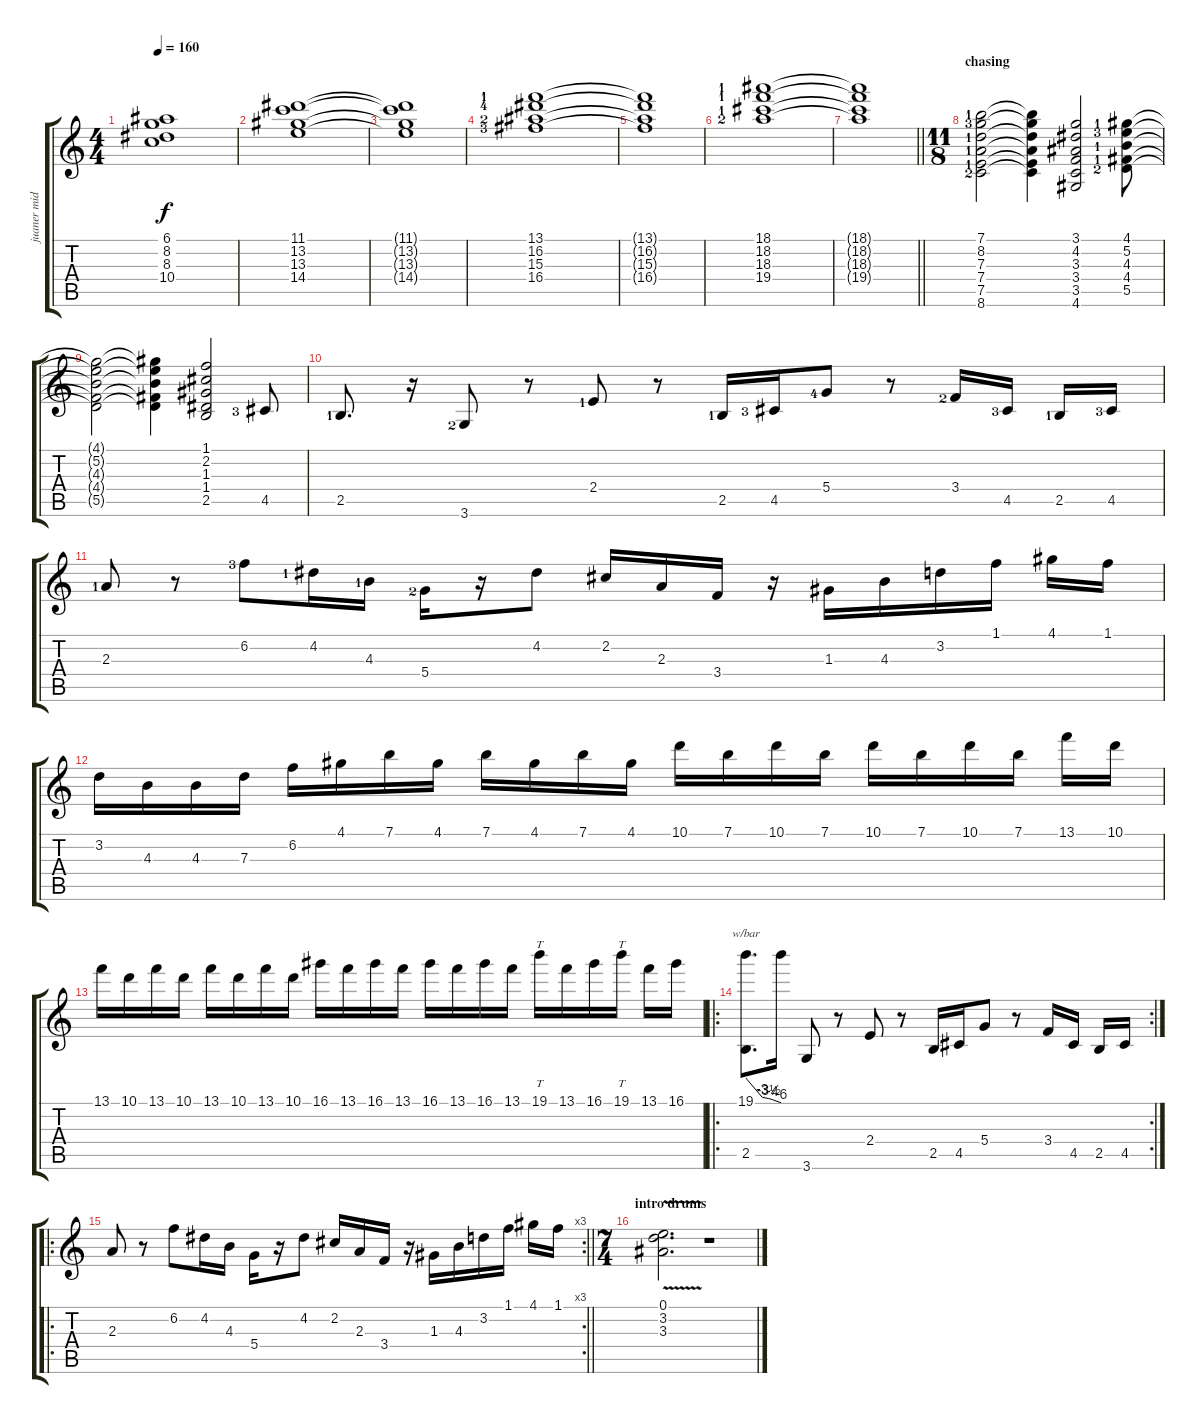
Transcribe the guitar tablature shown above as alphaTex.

\track ("juaner midi guitar 1" "juaner mid") {instrument distortionguitar}
\staff {score tabs}
\tuning (E4 B3 G3 D3 A2 E2) {hide}
\ts (4 4)
\tempo 160
\clef g2
\ks c
(6.1{t} 8.2{t} 8.3{t} 10.4{t}).1{dy f} |
(11.1 13.2 13.3 14.4).1 |
(11.1{t} 13.2{t} 13.3{t} 14.4{t}).1 |
(13.1{lf 2} 16.2{lf 5} 15.3{lf 3} 16.4{lf 4}).1 |
(13.1{t} 16.2{t} 15.3{t} 16.4{t}).1 |
(18.1{lf 2} 18.2{lf 2} 18.3{lf 2} 19.4{lf 3}).1 |
\barLineRight lightlight
(18.1{t} 18.2{t} 18.3{t} 19.4{t}).1 |
\ts (11 8)
\section ("" "chasing")
(7.1{lf 2} 8.2{lf 4} 7.3{lf 2} 7.4{lf 2} 7.5{lf 2} 8.6{lf 3}).2{instrument overdrivenguitar} (7.1{t} 8.2{t} 7.3{t} 7.4{t} 7.5{t} 8.6{t}).4 (3.1 4.2 3.3 3.4 3.5 4.6).2 (4.1{lf 2} 5.2{lf 4} 4.3{lf 2} 4.4{lf 2} 5.5{lf 3}).8 |
(4.1{t} 5.2{t} 4.3{t} 4.4{t} 5.5{t}).2 (4.1{t} 5.2{t} 4.3{t} 4.4{t} 5.5{t}).4 (1.1 2.2 1.3 1.4 2.5).2 4.5{lf 4}.8 |
2.5{lf 2}.8{d} r.16 3.6{lf 3}.8 r.8 2.4{lf 2}.8 r.8 2.5{lf 2}.16 4.5{lf 4}.16 5.4{lf 5}.8 r.8 3.4{lf 3}.16 4.5{lf 4}.16 2.5{lf 2}.16 4.5{lf 4}.16 |
2.3{lf 2}.8 r.8 6.2{lf 4}.8 4.2{lf 2}.16 4.3{lf 2}.16 5.4{lf 3}.16 r.16 4.2.8 2.2.16 2.3.16 3.4.16 r.16 1.3.16 4.3.16 3.2.16 1.1.16 4.1.16 1.1.16 |
3.2.16 4.3.16 4.3.16 7.3.16 6.2.16 4.1.16 7.1.16 4.1.16 7.1.16 4.1.16 7.1.16 4.1.16 10.1.16 7.1.16 10.1.16 7.1.16 10.1.16 7.1.16 10.1.16 7.1.16 13.1.16 10.1.16 |
13.1.16 10.1.16 13.1.16 10.1.16 13.1.16 10.1.16 13.1.16 10.1.16 16.1.16 13.1.16 16.1.16 13.1.16 16.1.16 13.1.16 16.1.16 13.1.16 19.1.16{tt} 13.1.16 16.1.16 19.1.16{tt} 13.1.16 16.1.16 |
\ro
\rc 2
(19.1 2.5).8{d tbe (custom default 0 0 28 -12 39 -14 45 -16 60 -24)} 19.1{t}.16 3.6.8 r.8 2.4.8 r.8 2.5.16 4.5.16 5.4.8 r.8 3.4.16 4.5.16 2.5.16 4.5.16 |
\ro
\rc 3
\barLineRight lightlight
2.3.8 r.8 6.2.8 4.2.16 4.3.16 5.4.16 r.16 4.2.8 2.2.16 2.3.16 3.4.16 r.16 1.3.16 4.3.16 3.2.16 1.1.16 4.1.16 1.1.16 |
\ts (7 4)
\section ("" "intro drums")
(0.1{v} 3.2 3.3).2{d} r.1
